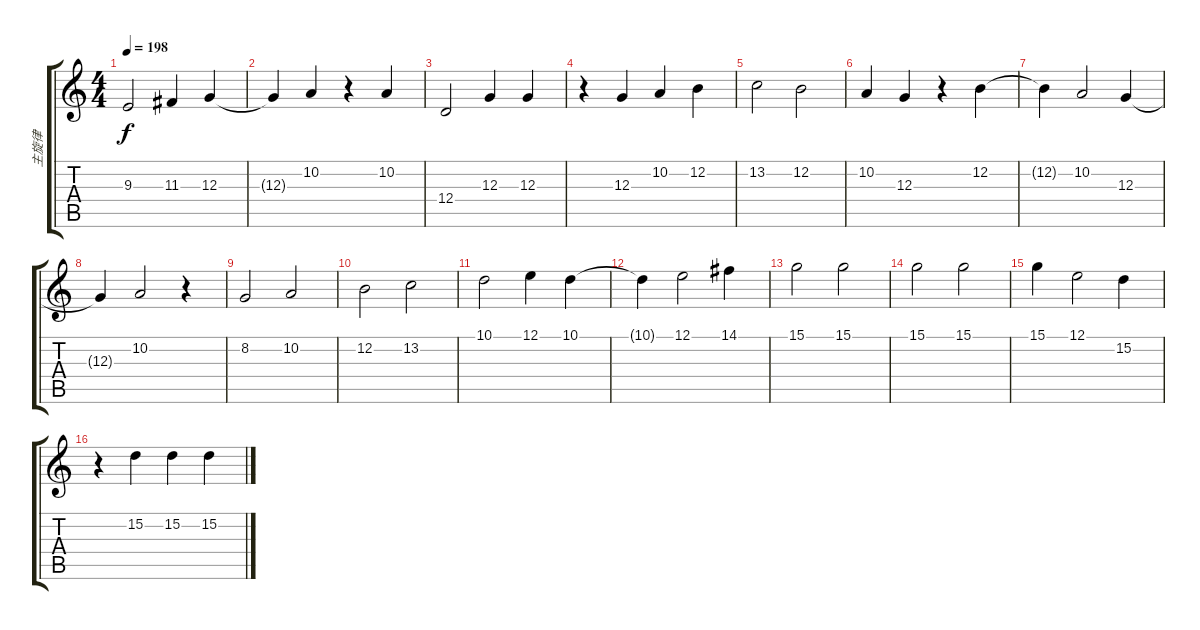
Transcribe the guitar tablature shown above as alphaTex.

\track ("主旋律" "主旋律") {instrument harmonica}
\staff {score tabs}
\tuning (E4 B3 G3 D3 A2 E2) {hide}
\ts (4 4)
\tempo 198
\clef g2
\ks c
9.3.2{dy f} 11.3.4 12.3.4 |
12.3{t}.4 10.2.4 r.4 10.2.4 |
12.4.2 12.3.4 12.3.4 |
r.4 12.3.4 10.2.4 12.2.4 |
13.2.2 12.2.2 |
10.2.4 12.3.4 r.4 12.2.4 |
12.2{t}.4 10.2.2 12.3.4 |
12.3{t}.4 10.2.2 r.4 |
8.2.2 10.2.2 |
12.2.2 13.2.2 |
10.1.2 12.1.4 10.1.4 |
10.1{t}.4 12.1.2 14.1.4 |
15.1.2 15.1.2 |
15.1.2 15.1.2 |
15.1.4 12.1.2 15.2.4 |
r.4 15.2.4 15.2.4 15.2.4
